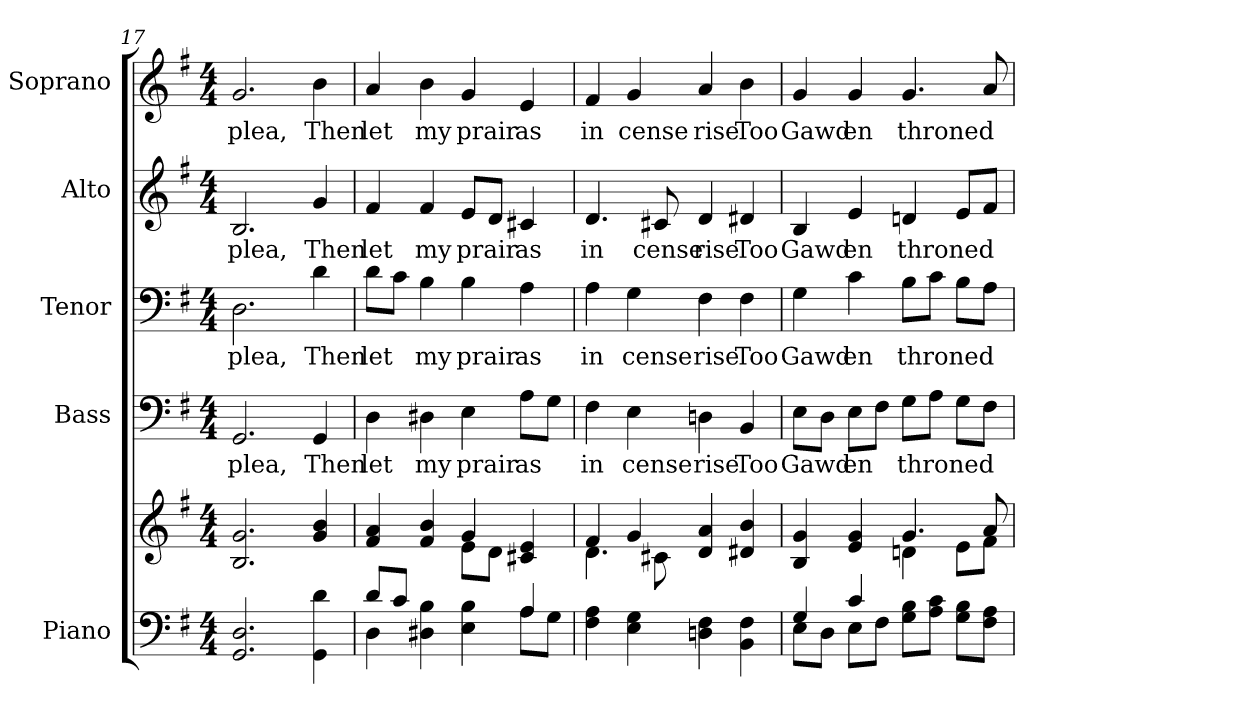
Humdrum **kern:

**kern	**kern	**kern	**text	**kern	**text	**kern	**text	**kern	**text
*part5	*part5	*part4	*part4	*part3	*part3	*part2	*part2	*part1	*part1
*staff6	*staff5	*staff4	*staff4	*staff3	*staff3	*staff2	*staff2	*staff1	*staff1
*I"Piano	*	*I"Bass	*	*I"Tenor	*	*I"Alto	*	*I"Soprano	*
*I'Pno.	*	*I'B.	*	*I'T.	*	*I'A.	*	*I'S.	*
*clefF4	*clefG2	*clefF4	*	*clefF4	*	*clefG2	*	*clefG2	*
*k[f#]	*k[f#]	*k[f#]	*	*k[f#]	*	*k[f#]	*	*k[f#]	*
*G:	*G:	*G:	*	*G:	*	*G:	*	*G:	*
*M4/4	*M4/4	*M4/4	*	*M4/4	*	*M4/4	*	*M4/4	*
=17	=17	=17	=17	=17	=17	=17	=17	=17	=17
!	!	!	!LO:LY:b:color=#000000	!	!	!	!	!	!
!	!	!	!	!	!LO:LY:b:color=#000000	!	!	!	!
!	!	!	!	!	!	!	!LO:LY:b:color=#000000	!	!
!	!	!	!	!	!	!	!	!	!LO:LY:b:color=#000000
2.GGi/ 2.Di	2.Bi/ 2.gi	2.GGi/	plea,	2.Di\	plea,	2.Bi/	plea,	2.gi/	plea,
!	!	!	!LO:LY:b:color=#000000	!	!	!	!	!	!
!	!	!	!	!	!LO:LY:b:color=#000000	!	!	!	!
!	!	!	!	!	!	!	!LO:LY:b:color=#000000	!	!
!	!	!	!	!	!	!	!	!	!LO:LY:b:color=#000000
4GGi\ 4di	4gi/ 4bi	4GGi/	Then	4di\	Then	4gi/	Then	4bi\	Then
!!LO:PB:g=z
=18	=18	=18	=18	=18	=18	=18	=18	=18	=18
*^	*^	*	*	*	*	*	*	*	*
!	!	!	!	!	!LO:LY:b:color=#000000	!	!	!	!	!	!
!	!	!	!	!	!	!	!LO:LY:b:color=#000000	!	!	!	!
!	!	!	!	!	!	!	!	!	!LO:LY:b:color=#000000	!	!
!	!	!	!	!	!	!	!	!	!	!	!LO:LY:b:color=#000000
8di/L	4Di\	4f#i/ 4ai	2ryy	4Di\	let	8di\L	let	4f#i/	let	4ai/	let
8ci/J	.	.	.	.	.	8ci\J	.	.	.	.	.
!	!	!	!	!	!LO:LY:b:color=#000000	!	!	!	!	!	!
!	!	!	!	!	!	!	!LO:LY:b:color=#000000	!	!	!	!
!	!	!	!	!	!	!	!	!	!LO:LY:b:color=#000000	!	!
!	!	!	!	!	!	!	!	!	!	!	!LO:LY:b:color=#000000
4D#Xi\ 4Bi	4ryy	4f#i/ 4bi	.	4D#Xi\	my	4Bi\	my	4f#i/	my	4bi\	my
!	!	!	!	!	!LO:LY:b:color=#000000	!	!	!	!	!	!
!	!	!	!	!	!	!	!LO:LY:b:color=#000000	!	!	!	!
!	!	!	!	!	!	!	!	!	!LO:LY:b:color=#000000	!	!
!	!	!	!	!	!	!	!	!	!	!	!LO:LY:b:color=#000000
4Ei\ 4Bi	4ryy	4gi/	8ei\L	4Ei\	prair	4Bi\	prair	8ei/L	prair	4gi/	prair
.	.	.	8di\J	.	.	.	.	8di/J	.	.	.
!	!	!	!	!	!LO:LY:b:color=#000000	!	!	!	!	!	!
!	!	!	!	!	!	!	!LO:LY:b:color=#000000	!	!	!	!
!	!	!	!	!	!	!	!	!	!LO:LY:b:color=#000000	!	!
!	!	!	!	!	!	!	!	!	!	!	!LO:LY:b:color=#000000
4Ai/	8Ai\L	4c#Xi/ 4ei	4ryy	8Ai\L	as	4Ai\	as	4c#Xi/	as	4ei/	as
.	8Gi\J	.	.	8Gi\J	.	.	.	.	.	.	.
*v	*v	*	*	*	*	*	*	*	*	*	*
=19	=19	=19	=19	=19	=19	=19	=19	=19	=19	=19
*^	*	*	*	*	*	*	*	*	*	*
!	!	!	!	!	!LO:LY:b:color=#000000	!	!	!	!	!	!
*v	*v	*	*	*	*	*	*	*	*	*	*
*^	*	*	*	*	*	*	*	*	*	*
!	!	!	!	!	!	!	!LO:LY:b:color=#000000	!	!	!	!
*v	*v	*	*	*	*	*	*	*	*	*	*
*^	*	*	*	*	*	*	*	*	*	*
!	!	!	!	!	!	!	!	!	!LO:LY:b:color=#000000	!	!
*v	*v	*	*	*	*	*	*	*	*	*	*
*^	*	*	*	*	*	*	*	*	*	*
!	!	!	!	!	!	!	!	!	!	!	!LO:LY:b:color=#000000
*v	*v	*	*	*	*	*	*	*	*	*	*
4F#i\ 4Ai	4f#i/	4.di\	4F#i\	in	4Ai\	in	4.di/	in	4f#i/	in
!	!	!	!	!LO:LY:b:color=#000000	!	!	!	!	!	!
!	!	!	!	!	!	!LO:LY:b:color=#000000	!	!	!	!
!	!	!	!	!	!	!	!	!	!	!LO:LY:b:color=#000000
4Ei\ 4Gi	4gi/	.	4Ei\	cense	4Gi\	cense	.	.	4gi/	cense
!	!	!	!	!	!	!	!	!LO:LY:b:color=#000000	!	!
.	.	8c#Xi\	.	.	.	.	8c#Xi/	cense	.	.
!	!	!	!	!LO:LY:b:color=#000000	!	!	!	!	!	!
!	!	!	!	!	!	!LO:LY:b:color=#000000	!	!	!	!
!	!	!	!	!	!	!	!	!LO:LY:b:color=#000000	!	!
!	!	!	!	!	!	!	!	!	!	!LO:LY:b:color=#000000
4Dni\ 4F#i	4di/ 4ai	2ryy	4Dni\	rise	4F#i\	rise	4di/	rise	4ai/	rise
!	!	!	!	!LO:LY:b:color=#000000	!	!	!	!	!	!
!	!	!	!	!	!	!LO:LY:b:color=#000000	!	!	!	!
!	!	!	!	!	!	!	!	!LO:LY:b:color=#000000	!	!
!	!	!	!	!	!	!	!	!	!	!LO:LY:b:color=#000000
4BBi\ 4F#i	4d#Xi/ 4bi	.	4BBi/	Too	4F#i\	Too	4d#Xi/	Too	4bi\	Too
=20	=20	=20	=20	=20	=20	=20	=20	=20	=20	=20
*^	*	*	*	*	*	*	*	*	*	*
!	!	!	!	!	!LO:LY:b:color=#000000	!	!	!	!	!	!
!	!	!	!	!	!	!	!LO:LY:b:color=#000000	!	!	!	!
!	!	!	!	!	!	!	!	!	!LO:LY:b:color=#000000	!	!
!	!	!	!	!	!	!	!	!	!	!	!LO:LY:b:color=#000000
4Gi/	8Ei\L	4Bi/ 4gi	2ryy	8Ei\L	Gawd	4Gi\	Gawd	4Bi/	Gawd	4gi/	Gawd
.	8Di\J	.	.	8Di\J	.	.	.	.	.	.	.
!	!	!	!	!	!LO:LY:b:color=#000000	!	!	!	!	!	!
!	!	!	!	!	!	!	!LO:LY:b:color=#000000	!	!	!	!
!	!	!	!	!	!	!	!	!	!LO:LY:b:color=#000000	!	!
!	!	!	!	!	!	!	!	!	!	!	!LO:LY:b:color=#000000
4ci/	8Ei\L	4ei/ 4gi	.	8Ei\L	en	4ci\	en	4ei/	en	4gi/	en
.	8F#i\J	.	.	8F#i\J	.	.	.	.	.	.	.
!	!	!	!	!	!LO:LY:b:color=#000000	!	!	!	!	!	!
!	!	!	!	!	!	!	!LO:LY:b:color=#000000	!	!	!	!
!	!	!	!	!	!	!	!	!	!LO:LY:b:color=#000000	!	!
!	!	!	!	!	!	!	!	!	!	!	!LO:LY:b:color=#000000
8Gi\ 8BiL	2ryy	4.gi/	4dni\	8Gi\L	throned	8Bi\L	throned	4dni/	throned	4.gi/	throned
8Ai\ 8ciJ	.	.	.	8Ai\J	.	8ci\J	.	.	.	.	.
8Gi\ 8BiL	.	.	8ei\L	8Gi\L	.	8Bi\L	.	8ei/L	.	.	.
8F#i\ 8AiJ	.	8ai/	8f#i\J	8F#i\J	.	8Ai\J	.	8f#i/J	.	8ai/	.
*v	*v	*	*	*	*	*	*	*	*	*	*
*	*v	*v	*	*	*	*	*	*	*	*
=	=	=	=	=	=	=	=	=	=
*-	*-	*-	*-	*-	*-	*-	*-	*-	*-
